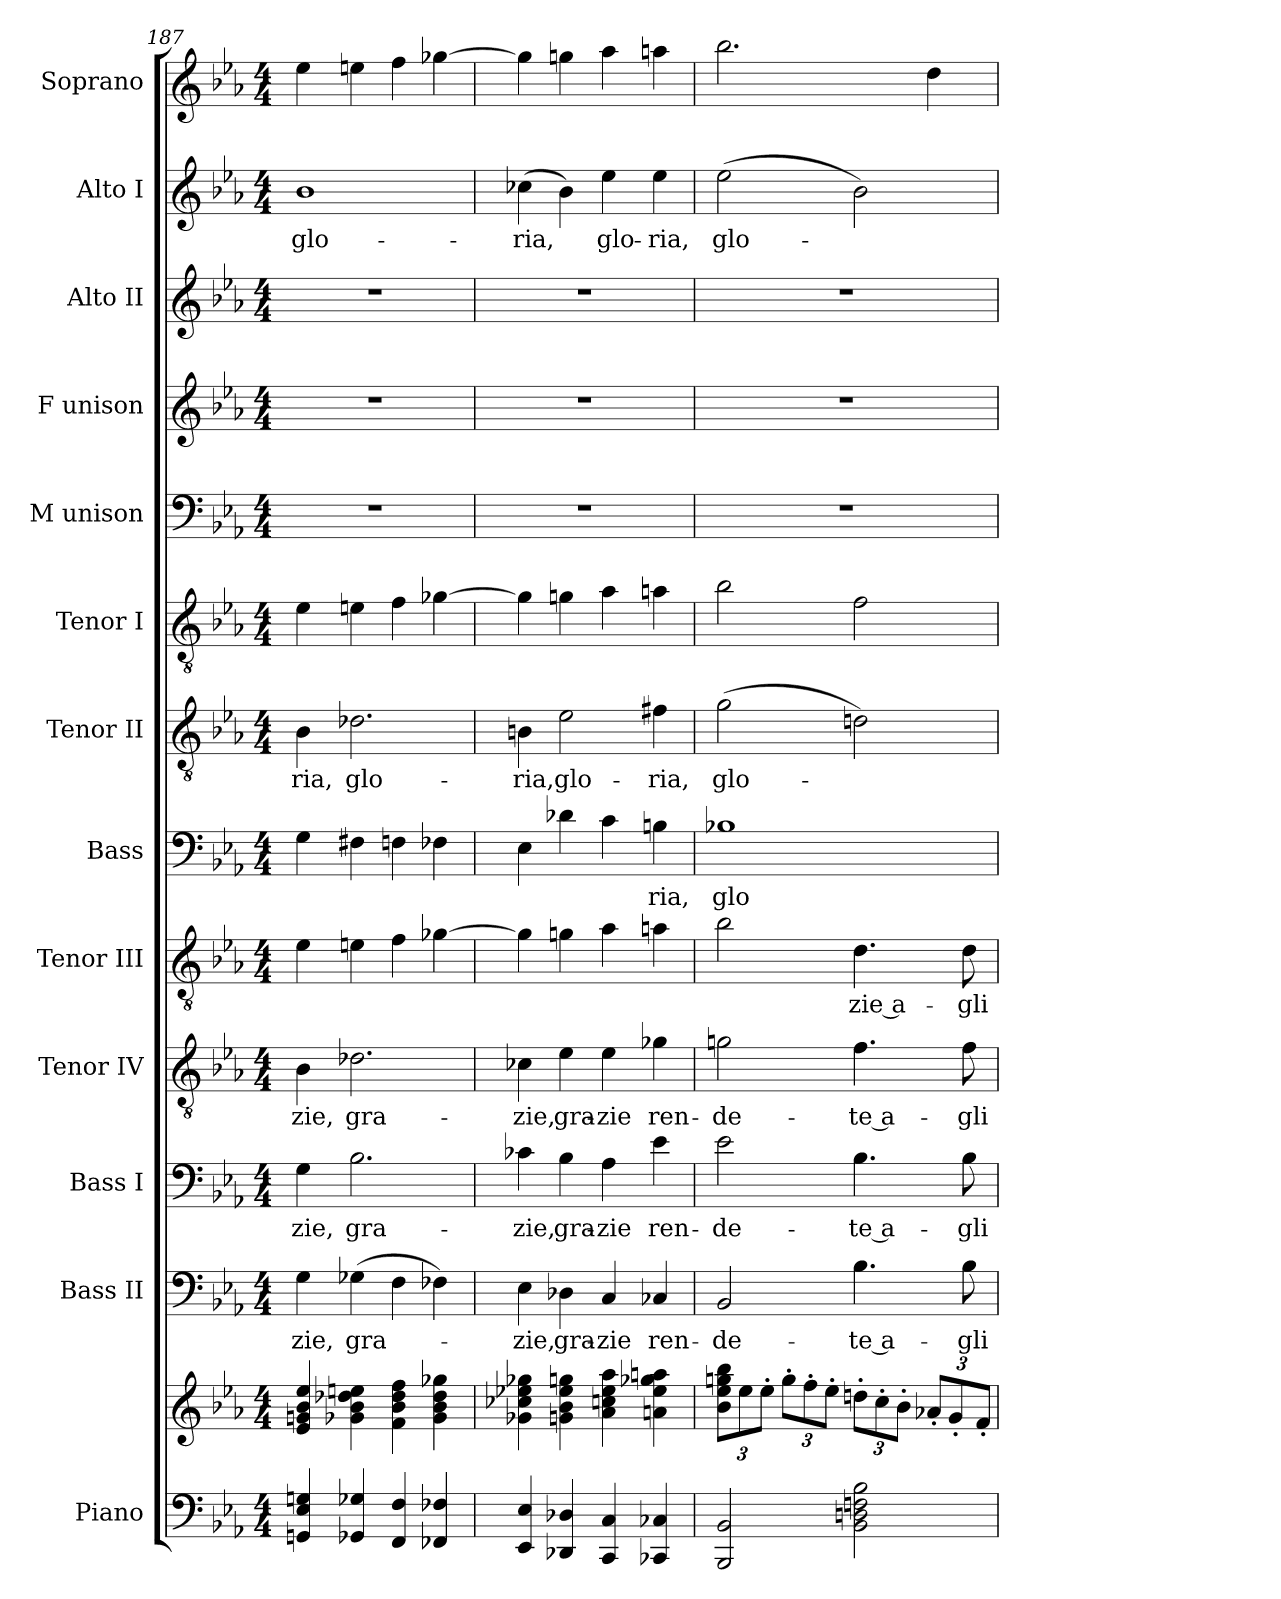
**kern	**kern	**kern	**text	**kern	**text	**kern	**text	**kern	**text	**kern	**text	**kern	**text	**kern	**kern	**kern	**kern	**kern	**text	**kern
*part13	*part13	*part12	*part12	*part11	*part11	*part10	*part10	*part9	*part9	*part8	*part8	*part7	*part7	*part6	*part5	*part4	*part3	*part2	*part2	*part1
*staff14	*staff13	*staff12	*staff12	*staff11	*staff11	*staff10	*staff10	*staff9	*staff9	*staff8	*staff8	*staff7	*staff7	*staff6	*staff5	*staff4	*staff3	*staff2	*staff2	*staff1
*I"Piano	*	*I"Bass II	*	*I"Bass I	*	*I"Tenor IV	*	*I"Tenor III	*	*I"Bass	*	*I"Tenor II	*	*I"Tenor I	*I"M unison	*I"F unison	*I"Alto II	*I"Alto I	*	*I"Soprano
*I'Pno.	*	*I'B.II	*	*I'B.I	*	*I'T.IV	*	*I'T.III	*	*I'B.	*	*I'T.II	*	*I'T.I	*I'M.u.	*I'F.u.	*I'A.II	*I'A.I	*	*I'S.
!!LO:PB:g=z
*clefF4	*clefG2	*clefF4	*	*clefF4	*	*clefGv2	*	*clefGv2	*	*clefF4	*	*clefGv2	*	*clefGv2	*clefF4	*clefG2	*clefG2	*clefG2	*	*clefG2
*k[b-e-a-]	*k[b-e-a-]	*k[b-e-a-]	*	*k[b-e-a-]	*	*k[b-e-a-]	*	*k[b-e-a-]	*	*k[b-e-a-]	*	*k[b-e-a-]	*	*k[b-e-a-]	*k[b-e-a-]	*k[b-e-a-]	*k[b-e-a-]	*k[b-e-a-]	*	*k[b-e-a-]
*M4/4	*M4/4	*M4/4	*	*M4/4	*	*M4/4	*	*M4/4	*	*M4/4	*	*M4/4	*	*M4/4	*M4/4	*M4/4	*M4/4	*M4/4	*	*M4/4
=187	=187	=187	=187	=187	=187	=187	=187	=187	=187	=187	=187	=187	=187	=187	=187	=187	=187	=187	=187	=187
!	!	!	!LO:LY:b	!	!LO:LY:b	!	!LO:LY:b	!	!	!	!	!	!LO:LY:b	!	!	!	!	!	!LO:LY:b	!
4GGn/ 4E-/ 4Gn/	4e-/ 4gn/ 4b-/ 4ee-/	4G\	-zie,	4G\	-zie,	4B-\	-zie,	4e-\	.	4G\	.	4B-\	-ria,	4e-\	1r	1r	1r	1b-	glo-	4ee-\
!	!	!	!LO:LY:b	!	!LO:LY:b	!	!LO:LY:b	!	!	!	!	!	!LO:LY:b	!	!	!	!	!	!	!
4GG-X/ 4G-X/	4g-X\ 4b-\ 4dd-X\ 4een\	(>4G-X\	gra-	2.B-\	gra-	2.d-X\	gra-	4en\	.	4F#X\	.	2.d-X\	glo-	4en\	.	.	.	.	.	4een\
4FF/ 4F/	4f\ 4b-\ 4dd-\ 4ff\	4F\	.	.	.	.	.	4f\	.	4Fn\	.	.	.	4f\	.	.	.	.	.	4ff\
4FF-X/ 4F-X/	4g-\ 4b-\ 4dd-\ 4gg-X\	4F-X\)	.	.	.	.	.	[4g-X\	.	4F-X\	.	.	.	[4g-X\	.	.	.	.	.	[4gg-X\
=188	=188	=188	=188	=188	=188	=188	=188	=188	=188	=188	=188	=188	=188	=188	=188	=188	=188	=188	=188	=188
!	!	!	!LO:LY:b	!	!LO:LY:b	!	!LO:LY:b	!	!	!	!	!	!LO:LY:b	!	!	!	!	!	!LO:LY:b	!
4EE-/ 4E-/	4g-X\ 4cc-X\ 4ee-X\ 4gg-X\	4E-\	-zie,	4c-X\	-zie,	4c-X\	-zie,	4g-\]	.	4E-\	.	4Bn\	-ria,	4g-\]	1r	1r	1r	(>4cc-X\	-ria,	4gg-\]
!	!	!	!LO:LY:b	!	!LO:LY:b	!	!LO:LY:b	!	!	!	!	!	!LO:LY:b	!	!	!	!	!	!	!
4DD-X/ 4D-X/	4gn\ 4b-\ 4ee-\ 4ggn\	4D-X\	gra-	4B-\	gra-	4e-\	gra-	4gn\	.	4d-X\	.	2e-\	glo-	4gn\	.	.	.	4b-\)	.	4ggn\
!	!	!	!LO:LY:b	!	!LO:LY:b	!	!LO:LY:b	!	!	!	!	!	!	!	!	!	!	!	!LO:LY:b	!
4CC/ 4C/	4a-\ 4ccn\ 4ee-\ 4aa-\	4C/	-zie	4A-\	-zie	4e-\	-zie	4a-\	.	4c\	.	.	.	4a-\	.	.	.	4ee-\	glo-	4aa-\
!	!	!	!LO:LY:b	!	!LO:LY:b	!	!LO:LY:b	!	!	!	!LO:LY:b	!	!LO:LY:b	!	!	!	!	!	!LO:LY:b	!
4CC-X/ 4C-X/	4an\ 4ee-\ 4gg-X\ 4aan\	4C-X/	ren-	4e-\	ren-	4g-X\	ren-	4an\	.	4Bn\	-ria,	4f#X\	-ria,	4an\	.	.	.	4ee-\	-ria,	4aan\
=189	=189	=189	=189	=189	=189	=189	=189	=189	=189	=189	=189	=189	=189	=189	=189	=189	=189	=189	=189	=189
*	*Xbrackettup	*	*	*	*	*	*	*	*	*	*	*	*	*	*	*	*	*	*	*
!	!	!	!LO:LY:b	!	!LO:LY:b	!	!LO:LY:b	!	!	!	!LO:LY:b	!	!LO:LY:b	!	!	!	!	!	!LO:LY:b	!
2BBB-/ 2BB-/	12b-\ 12ee-\ 12ggn\ 12bb-\L	2BB-/	-de-	2e-\	-de-	2gn\	-de-	2b-\	.	1B-X	glo-	(>2g\	glo-	2b-\	1r	1r	1r	(>2ee-\	glo-	2.bb-\
.	12ee-\	.	.	.	.	.	.	.	.	.	.	.	.	.	.	.	.	.	.	.
.	12ee-'\J	.	.	.	.	.	.	.	.	.	.	.	.	.	.	.	.	.	.	.
.	12gg'\L	.	.	.	.	.	.	.	.	.	.	.	.	.	.	.	.	.	.	.
.	12ff'\	.	.	.	.	.	.	.	.	.	.	.	.	.	.	.	.	.	.	.
.	12ee-'\J	.	.	.	.	.	.	.	.	.	.	.	.	.	.	.	.	.	.	.
!	!	!	!LO:LY:b	!	!LO:LY:b	!	!LO:LY:b	!	!LO:LY:b	!	!	!	!	!	!	!	!	!	!	!
2BB-\ 2Dn\ 2Fn\ 2B-\	12ddn'\L	4.B-\	te a-	4.B-\	te a-	4.f\	te a-	4.d\	-zie a-	.	.	2dn\)	.	2f\	.	.	.	2b-\)	.	.
.	12cc'\	.	.	.	.	.	.	.	.	.	.	.	.	.	.	.	.	.	.	.
.	12b-'\J	.	.	.	.	.	.	.	.	.	.	.	.	.	.	.	.	.	.	.
.	12a-X'/L	.	.	.	.	.	.	.	.	.	.	.	.	.	.	.	.	.	.	4dd\
.	12g'/	.	.	.	.	.	.	.	.	.	.	.	.	.	.	.	.	.	.	.
!	!	!	!LO:LY:b	!	!LO:LY:b	!	!LO:LY:b	!	!LO:LY:b	!	!	!	!	!	!	!	!	!	!	!
.	.	8B-\	-gli	8B-\	-gli	8f\	-gli	8d\	-gli-	.	.	.	.	.	.	.	.	.	.	.
.	12f'/J	.	.	.	.	.	.	.	.	.	.	.	.	.	.	.	.	.	.	.
=	=	=	=	=	=	=	=	=	=	=	=	=	=	=	=	=	=	=	=	=
*-	*-	*-	*-	*-	*-	*-	*-	*-	*-	*-	*-	*-	*-	*-	*-	*-	*-	*-	*-	*-
